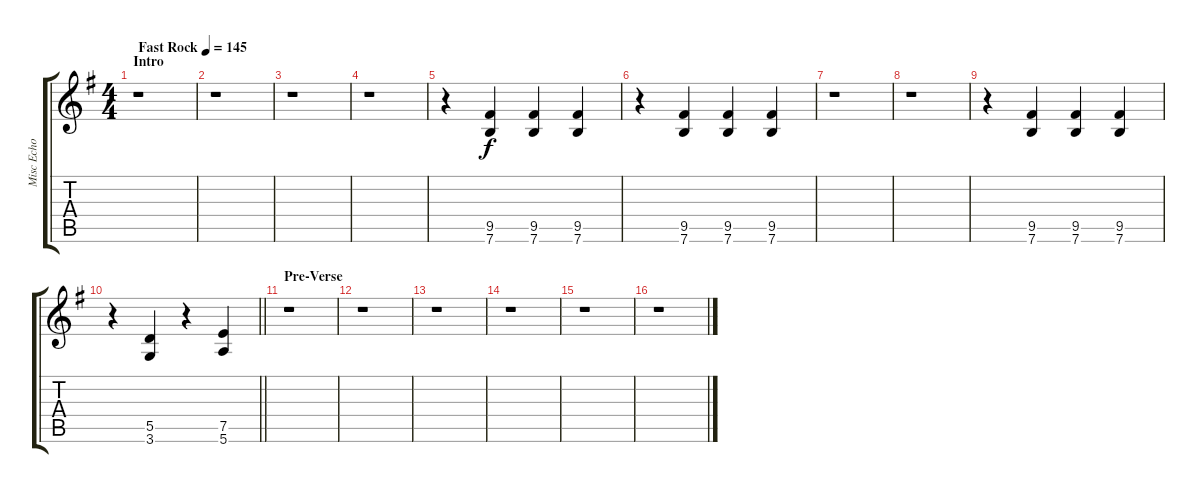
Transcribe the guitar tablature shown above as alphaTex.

\track ("Misc Echo Track" "Misc Echo ") {instrument distortionguitar}
\staff {score tabs}
\tuning (E4 B3 G3 D3 A2 E2) {hide}
\ts (4 4)
\section ("" "Intro")
\tempo (145 "Fast Rock")
\clef g2
\ks g
r.1{dy f instrument distortionguitar} |
r.1 |
r.1 |
r.1 |
r.4{volume 6} (9.5 7.6).4 (9.5 7.6).4{volume 5} (9.5 7.6).4{volume 4} |
r.4{volume 6} (9.5 7.6).4 (9.5 7.6).4{volume 5} (9.5 7.6).4{volume 4} |
r.1 |
r.1 |
r.4{volume 6} (9.5 7.6).4 (9.5 7.6).4{volume 5} (9.5 7.6).4{volume 4} |
\barLineRight lightlight
r.4 (5.5 3.6).4 r.4 (7.5 5.6).4 |
\section ("" "Pre-Verse")
r.1 |
r.1 |
r.1 |
r.1 |
r.1 |
r.1
